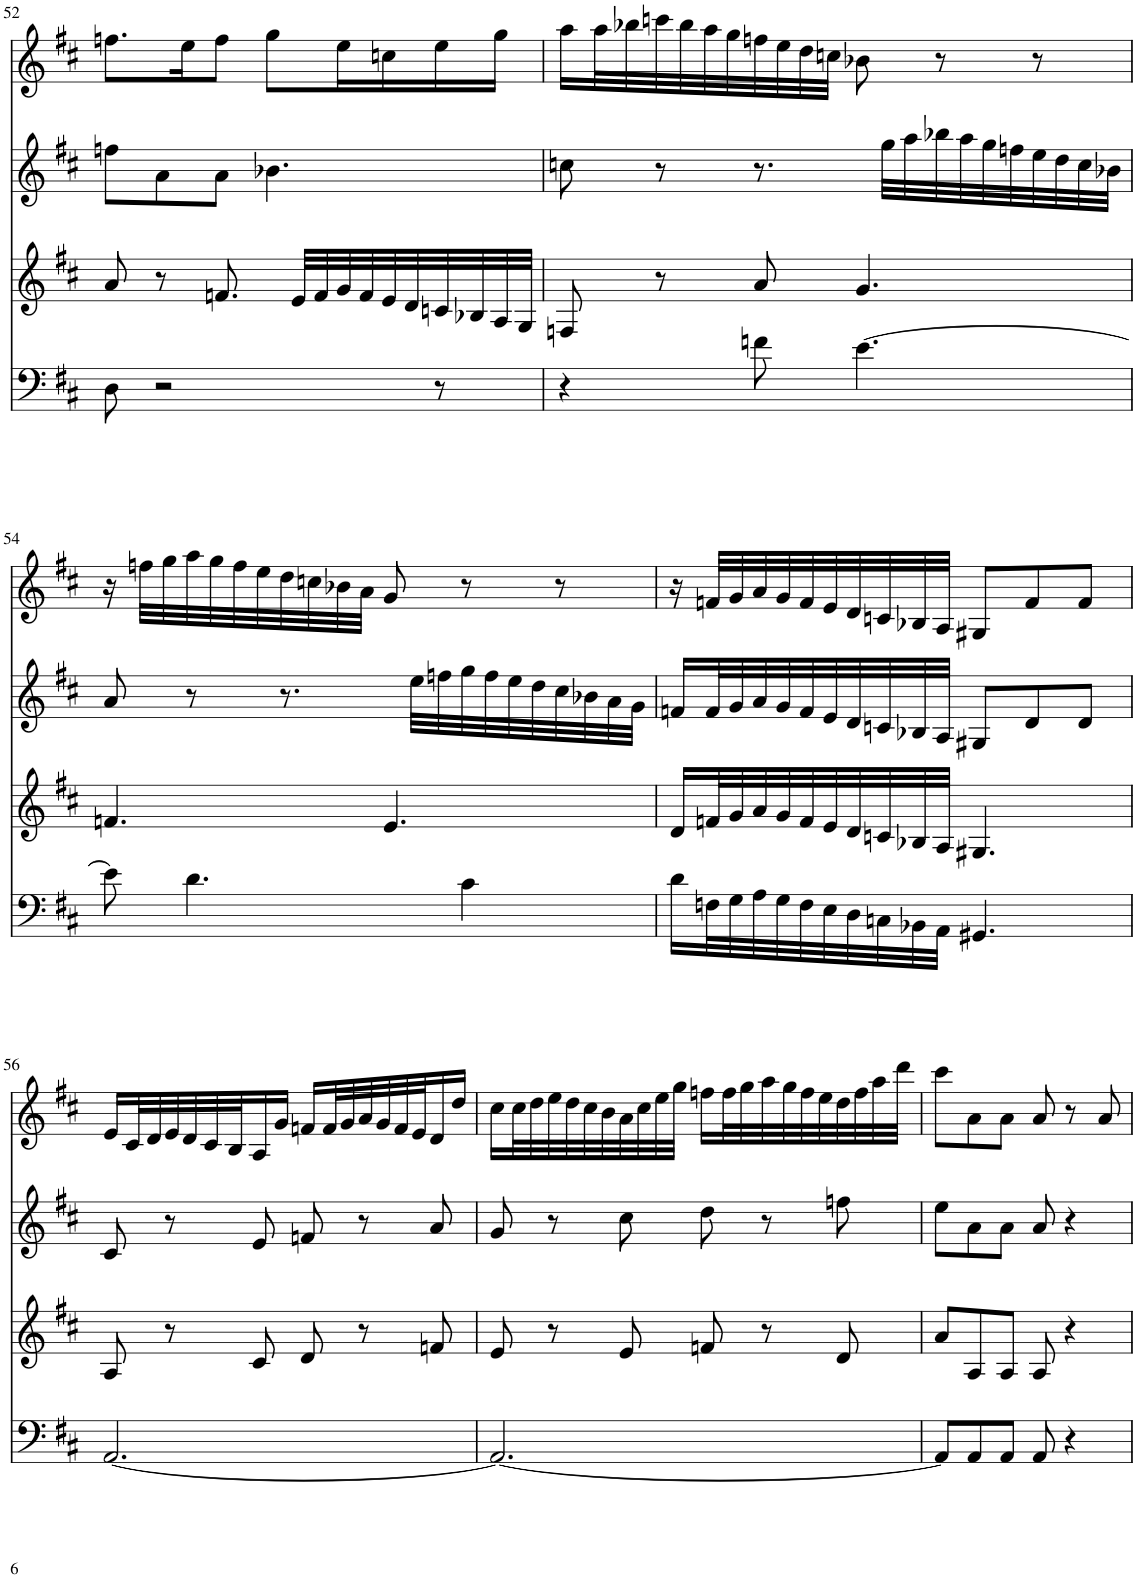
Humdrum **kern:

**kern	**kern	**kern	**kern
*part4	*part3	*part2	*part1
*staff4	*staff3	*staff2	*staff1
*I"Violoncello	*I"Viola	*I"Violin	*I"Violin
*I'Vc	*I'Vla	*I'Vln	*I'Vln
!!LO:PB:g=z
*clefF4	*clefG2	*clefG2	*clefG2
*k[f#c#]	*k[f#c#]	*k[f#c#]	*k[f#c#]
*M6/8	*M6/8	*M6/8	*M6/8
=52	=52	=52	=52
8D\	8a/	8ffn\L	8.ffn\L
2r	8r	8a\	.
.	.	.	16ee\K
.	8.fn/	8a\J	8ff\J
.	.	4.b-X\	8gg\L
.	32e/LLL	.	.
.	32f/	.	.
.	32g/	.	16ee\L
.	32f/	.	.
.	32e/	.	16ccn\
.	32d/	.	.
8r	32cn/	.	16ee\
.	32B-X/	.	.
.	32A/	.	16gg\JJ
.	32G/JJJ	.	.
=53	=53	=53	=53
4r	8Fn/	8ccn\	16aa\LL
.	.	.	32aa\L
.	.	.	32bb-X\
.	8r	8r	32cccn\
.	.	.	32bb-\
.	.	.	32aa\
.	.	.	32gg\
8fn\	8a/	8.r	32ffn\
.	.	.	32ee\
.	.	.	32dd\
.	.	.	32ccn\JJJ
[4.e\	4.g/	.	8b-X\
.	.	32gg\LLL	.
.	.	32aa\	.
.	.	32bb-X\	8r
.	.	32aa\	.
.	.	32gg\	.
.	.	32ffn\	.
.	.	32ee\	8r
.	.	32dd\	.
.	.	32cc\	.
.	.	32b-X\JJJ	.
!!LO:LB:g=z
=54	=54	=54	=54
8e\]	4.fn/	8a/	16r
.	.	.	32ffn\LLL
.	.	.	32gg\
4.d\	.	8r	32aa\
.	.	.	32gg\
.	.	.	32ff\
.	.	.	32ee\
.	.	8.r	32dd\
.	.	.	32ccn\
.	.	.	32b-X\
.	.	.	32a\JJJ
.	4.e/	.	8g/
.	.	32ee\LLL	.
.	.	32ffn\	.
4c#\	.	32gg\	8r
.	.	32ff\	.
.	.	32ee\	.
.	.	32dd\	.
.	.	32cc#\	8r
.	.	32b-X\	.
.	.	32a\	.
.	.	32g\JJJ	.
=55	=55	=55	=55
16d\LL	16d/LL	16fn/LL	16r
32Fn\L	32fn/L	32f/L	32fn/LLL
32G\	32g/	32g/	32g/
32A\	32a/	32a/	32a/
32G\	32g/	32g/	32g/
32F\	32f/	32f/	32f/
32E\	32e/	32e/	32e/
32D\	32d/	32d/	32d/
32Cn\	32cn/	32cn/	32cn/
32BB-X\	32B-X/	32B-X/	32B-X/
32AA\JJJ	32A/JJJ	32A/JJJ	32A/JJJ
4.GG#X/	4.G#X/	8G#X/L	8G#X/L
.	.	8d/	8f/
.	.	8d/J	8f/J
!!LO:LB:g=z
=56	=56	=56	=56
[2.AA/	8A/	8c#/	16e/LL
.	.	.	32c#/L
.	.	.	32d/
.	8r	8r	32e/
.	.	.	32d/
.	.	.	32c#/
.	.	.	32B/J
.	8c#/	8e/	16A/
.	.	.	16g/JJ
.	8d/	8fn/	16fn/LL
.	.	.	32f/L
.	.	.	32g/
.	8r	8r	32a/
.	.	.	32g/
.	.	.	32f/
.	.	.	32e/J
.	8fn/	8a/	16d/
.	.	.	16dd/JJ
=57	=57	=57	=57
2.AA/_	8e/	8g/	16cc#\LL
.	.	.	32cc#\L
.	.	.	32dd\
.	8r	8r	32ee\
.	.	.	32dd\
.	.	.	32cc#\
.	.	.	32b\
.	8e/	8cc#\	32a\
.	.	.	32cc#\
.	.	.	32ee\
.	.	.	32gg\JJJ
.	8fn/	8dd\	16ffn\LL
.	.	.	32ff\L
.	.	.	32gg\
.	8r	8r	32aa\
.	.	.	32gg\
.	.	.	32ff\
.	.	.	32ee\
.	8d/	8ffn\	32dd\
.	.	.	32ff\
.	.	.	32aa\
.	.	.	32ddd\JJJ
=58	=58	=58	=58
8AA/L]	8a/L	8ee\L	8ccc#\L
8AA/	8A/	8a\	8a\
8AA/J	8A/J	8a\J	8a\J
8AA/	8A/	8a/	8a/
4r	4r	4r	8r
.	.	.	8a/
=	=	=	=
*-	*-	*-	*-
